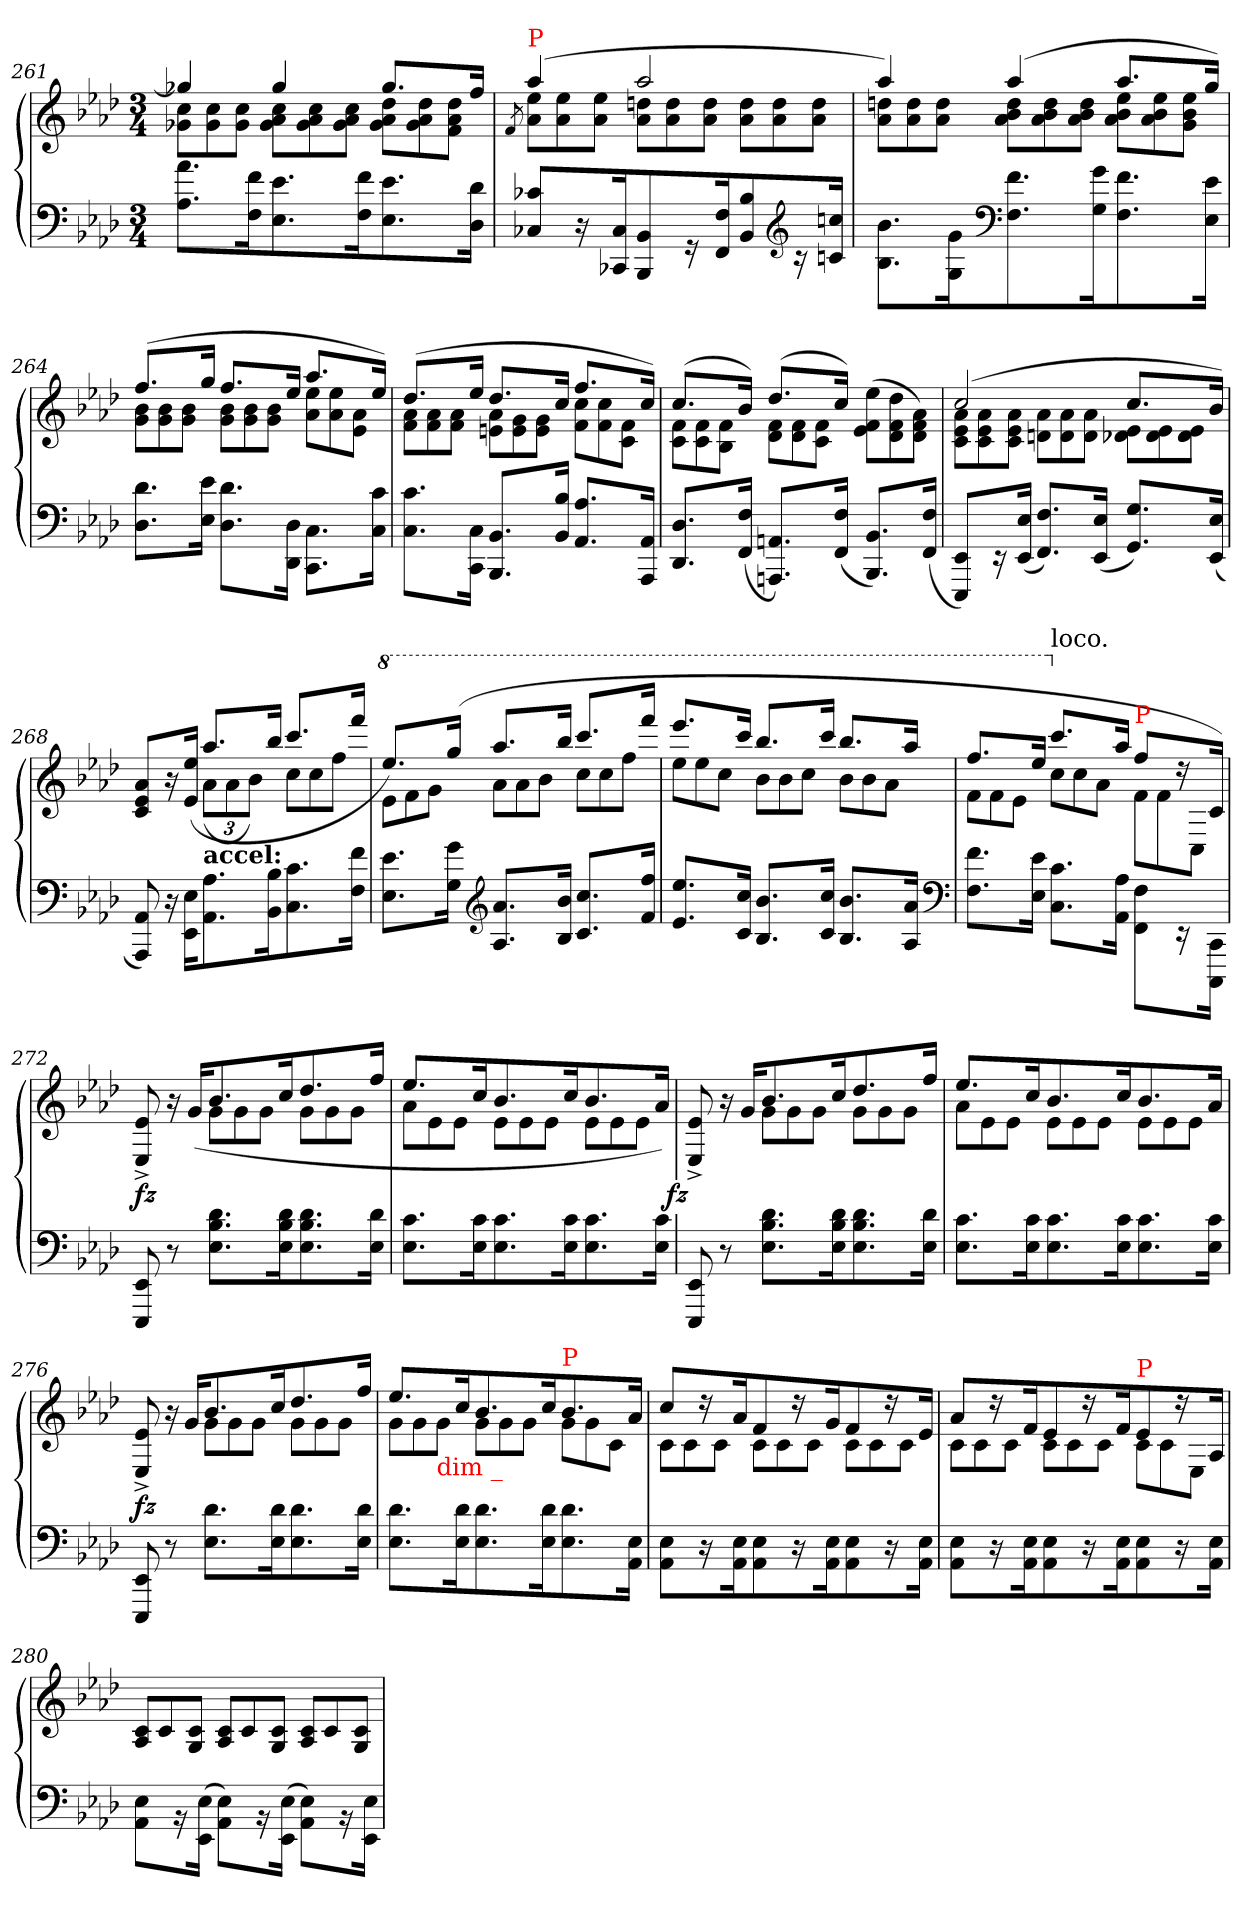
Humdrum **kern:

**kern	**kern	**dynam
*part1	*part1	*part1
*staff2	*staff1	*staff1/2
*clefF4	*clefG2	*
*k[b-e-a-d-]	*k[b-e-a-d-]	*
*M3/4	*M3/4	*
=261	=261	=261
*	*^	*
*	*	*Xtuplet	*
8.a- 8.A-L	4gg-X]	12cc 12g-XL	.
.	.	12cc 12g-	.
.	.	12cc 12g-J	.
16f 16Fk	.	.	.
8.e- 8.E-	4gg-	12cc 12a- 12g-L	.
.	.	12cc 12a- 12g-	.
.	.	12cc 12a- 12g-J	.
16f 16Fk	.	.	.
8.e- 8.E-	8.gg-L	12dd- 12a- 12g-L	.
.	.	12dd- 12a- 12g-	.
.	.	12dd- 12a- 12fJ	.
16d- 16D-Jk	16ffJk	.	.
=262	=262	=262	=262
.	8qf/	.	.
!	!LO:TX:a:color=red:t=P	!	!
8c-X 8C-XL	(>4aa-/	12ee- 12a-L	.
.	.	12ee- 12a-	.
16r	.	.	.
.	.	12ee- 12a-J	.
16C- 16CC-k	.	.	.
8BB- 8BBB-	2aa-	12ddn 12a-L	.
.	.	12dd 12a-	.
16r	.	.	.
.	.	12dd 12a-J	.
16F 16FFk	.	.	.
8B- 8BB-	.	12dd 12a-L	.
.	.	12dd 12a-	.
*clefG2	*	*	*
16r	.	.	.
.	.	12dd 12a-J	.
16ccn 16cnJk	.	.	.
=263	=263	=263	=263
8.b- 8.B-L	4aa-)	12ddn 12a-L	.
.	.	12dd 12a-	.
.	.	12dd 12a-J	.
16g 16Gk	.	.	.
*clefF4	*	*	*
8.f 8.F	(>4aa-	12dd 12b- 12a-L	.
.	.	12dd 12b- 12a-	.
.	.	12dd 12b- 12a-J	.
16g 16Gk	.	.	.
8.f 8.F	8.aa-L	12ee- 12b- 12a-L	.
.	.	12ee- 12b- 12a-	.
.	.	12ee- 12b- 12gJ	.
16e- 16E-Jk	16ggJk)	.	.
=264	=264	=264	=264
8.d- 8.D-L	(>8.ffL	12b- 12gL	.
.	.	12b- 12g	.
.	.	12b- 12gJ	.
16e- 16E-Jk	16ggJk	.	.
8.d- 8.D-L	8.ffL	12b- 12gL	.
.	.	12b- 12g	.
.	.	12b- 12gJ	.
16D- 16DD-Jk	16ee-Jk	.	.
8.C\ 8.CC\L	8.aa-L	12ee- 12a-L	.
.	.	12ee- 12a-	.
.	.	12a- 12e-J	.
16c 16CJk	16ee-Jk)	.	.
=265	=265	=265	=265
8.c\ 8.C\L	(>8.dd-L	12a- 12fL	.
.	.	12a- 12f	.
.	.	12a- 12fJ	.
16C 16CCJk	16ee-Jk	.	.
8.BB-/ 8.BBB-/L	8.dd-L	12a- 12enL	.
.	.	12g 12e	.
.	.	12g 12eJ	.
16B- 16BB-Jk	16ccJk	.	.
8.A-/ 8.AA-/L	8.ffL	12cc 12fL	.
.	.	12cc 12f	.
.	.	12f 12cJ	.
16AA- 16AAA-Jk	16ccJk)	.	.
=266	=266	=266	=266
8.D-/ 8.DD-/L	(>8.ccL	12f 12cL	.
.	.	12f 12c	.
.	.	12f 12B-J	.
(<16F/ 16FF/Jk	16b-Jk)	.	.
8.AAn 8.AAAnL)	(>8.dd-L	12f 12d-L	.
.	.	12f 12d-	.
.	.	12f 12cJ	.
(<16F 16FFJk	16ccJk)	.	.
8.BB- 8.BBB-L)	4ryy	(>12ee-\ 12f\ 12e-\L	.
.	.	12dd-\ 12f\ 12d-\	.
.	.	12a-\ 12f\ 12d-\J)	.
(<16F 16FFJk	.	.	.
=267	=267	=267	=267
8EE- 8EEE-L)	(>2cc	12a- 12e- 12cL	.
.	.	12a- 12e- 12c	.
16r	.	.	.
.	.	12a- 12e- 12cJ	.
(<16E- 16EE-Jk	.	.	.
8.F 8.FFL)	.	12a- 12dnL	.
.	.	12a- 12d	.
.	.	12a- 12dJ	.
(<16E- 16EE-Jk	.	.	.
8.G 8.GGL)	8.ccL	12e- 12d-XL	.
.	.	12e- 12d-	.
.	.	12e- 12d-J	.
(<16E- 16EE-Jk	16b-Jk)	.	.
=268	=268	=268	=268
8AA- 8AAA-)	8a- 8e- 8cL	4ryy	.
16r	16r	.	.
16E- 16EE-KL	(>16ee- 16e-Jk	.	.
*	*	*tuplet	*
*	*	*Xbrackettup	*
!	!LO:TX:b:B:t=accel&colon;	!	!
8.A- 8.AA-	8.aa-/L	(>12a-L	.
.	.	12a-	.
.	.	12b-J)	.
16B- 16BB-k	16bb-Jk	.	.
*	*	*Xtuplet	*
8.c 8.C	8.ccc/L	12ccL	.
.	.	12cc	.
.	.	12ffJ	.
16f 16FJk	16fffJk	.	.
=269	=269	=269	=269
*	*8va	*	*
8.e- 8.E-L	8.eee-L)	12ee-L	.
.	.	12ff	.
.	.	12ggJ	.
16g 16GJk	(>16gggJk	.	.
*clefG2	*	*	*
8.a- 8.A-L	8.aaa-L	12aa-L	.
.	.	12aa-	.
.	.	12bb-J	.
16b- 16B-Jk	16bbb-Jk	.	.
8.cc 8.cL	8.ccccL	12cccL	.
.	.	12ccc	.
.	.	12fffJ	.
16ff 16fJk	16ffffJk	.	.
=270	=270	=270	=270
8.ee- 8.e-L	8.eeee-L	12eee-L	.
.	.	12eee-	.
.	.	12cccJ	.
16cc 16cJk	16ccccJk	.	.
8.b- 8.B-L	8.bbb-L	12bb-L	.
.	.	12bb-	.
.	.	12cccJ	.
16cc 16cJk	16ccccJk	.	.
8.b- 8.B-L	8.bbb-L	12bb-L	.
.	.	12bb-	.
.	.	12aa-J	.
16a- 16A-Jk	16aaa-Jk	.	.
*clefF4	*	*	*
=271	=271	=271	=271
8.f 8.FL	8.fffL	12ffL	.
.	.	12ff	.
.	.	12ee-J	.
16e- 16E-Jk	16eee-Jk	.	.
*	*X8va	*	*
!	!LO:TX:a:t=loco.	!	!
8.c 8.CL	8.cccL	12ccL	.
.	.	12cc	.
.	.	12a-J	.
16A- 16AA-Jk	16aa-Jk	.	.
!	!LO:TX:a:color=red:t=P	!	!
8F\ 8FF\L	8ffL	12f\L	.
.	.	12f\	.
16r	16rdd	.	.
.	.	12C/J	.
16CC 16CCCJk	16cJk)	.	.
=272	=272	=272	=272
8EE-/ 8EEE-/	8e-^>/ 8E-^>/	8ryy	fz
8r	16r	8ryy	.
.	(>16gKL	.	.
8.d- 8.B- 8.E-L	8.b-	12g\L	.
.	.	12g	.
.	.	12gJ	.
16d- 16B- 16E-k	16cck	.	.
8.d- 8.B- 8.E-	8.dd-	12g\L	.
.	.	12g	.
.	.	12gJ	.
16d- 16E-Jk	16ffJk	.	.
=273	=273	=273	=273
8.c 8.E-L	8.ee-L	12a-L	.
.	.	12e-	.
.	.	12e-J	.
16c 16E-k	16cck	.	.
8.c 8.E-	8.b-	12e-L	.
.	.	12e-	.
.	.	12e-J	.
16c 16E-k	16cck	.	.
8.c 8.E-	8.b-	12e-L	.
.	.	12e-	.
.	.	12e-J	.
16c 16E-Jk	16a-Jk)	.	.
=274	=274	=274	=274
!	!	!	!LO:DY:rj
8EE-/ 8EEE-/	8e-^>/ 8E-^>/	4ryy	fz
8r	16r	.	.
.	16g/KL	.	.
8.d- 8.B- 8.E-L	8.b-	12gL	.
.	.	12g	.
.	.	12gJ	.
16d- 16B- 16E-k	16cck	.	.
8.d- 8.B- 8.E-	8.dd-	12gL	.
.	.	12g	.
.	.	12gJ	.
16d- 16E-Jk	16ffJk	.	.
=275	=275	=275	=275
8.c 8.E-L	8.ee-L	12a-L	.
.	.	12e-	.
.	.	12e-J	.
16c 16E-k	16cck	.	.
8.c 8.E-	8.b-	12e-L	.
.	.	12e-	.
.	.	12e-J	.
16c 16E-k	16cck	.	.
8.c 8.E-	8.b-	12e-L	.
.	.	12e-	.
.	.	12e-J	.
16c 16E-Jk	(>16a-Jk	.	.
=276	=276	=276	=276
8EE-/ 8EEE-/	8e-^>/ 8E-^>/	4ryy	fz
8r	16r	.	.
.	16gKL	.	.
8.d- 8.E-L	8.b-	12gL	.
.	.	12g	.
.	.	12gJ	.
16d- 16E-k	16cck	.	.
8.d- 8.E-	8.dd-	12gL	.
.	.	12g	.
.	.	12gJ	.
16d- 16E-Jk	16ffJk	.	.
=277	=277	=277	=277
8.d- 8.E-L	8.ee-L	12gL	.
.	.	12g	.
!	!	!LO:TX:b:color=red:t=dim _	!
.	.	12gJ	.
16d- 16E-k	16cck	.	.
8.d- 8.E-	8.b-	12gL	.
.	.	12g	.
.	.	12gJ	.
16d- 16E-k	16cck	.	.
!	!LO:TX:a:color=red:t=P	!	!
8.d- 8.E-	8.b-	12g\L	.
.	.	12g\	.
.	.	12c/J	.
16E- 16AA-Jk	16a-Jk	.	.
=278	=278	=278	=278
8E-\ 8AA-\L	8ccL	12cL	.
.	.	12c	.
16r	16rdd	.	.
.	.	12cJ	.
16E- 16AA-k	16a-k	.	.
8E- 8AA-	8f	12cL	.
.	.	12c	.
16r	16rdd	.	.
.	.	12cJ	.
16E- 16AA-k	16gk	.	.
8E- 8AA-	8f	12cL	.
.	.	12c	.
16r	16rdd	.	.
.	.	12cJ	.
16E- 16AA-Jk	16e-Jk	.	.
=279	=279	=279	=279
8E-\ 8AA-\L	8a-L	12cL	.
.	.	12c	.
16r	16rdd	.	.
.	.	12cJ	.
16E- 16AA-k	16fk	.	.
8E- 8AA-	8e-	12cL	.
.	.	12c	.
16r	16rdd	.	.
.	.	12cJ	.
16E- 16AA-k	16fk	.	.
!	!LO:TX:a:color=red:t=P	!	!
8E- 8AA-	8e-	12c\L	.
.	.	12c\	.
16r	16rdd	.	.
.	.	12E-/J	.
16E- 16AA-Jk	16A-Jk	.	.
*	*v	*v	*
=280	=280	=280
8E-\ 8AA-\L	12c/ 12A-/L	.
.	12c/	.
16rBB	.	.
.	12c/ 12G/J	.
(>16E-\ 16EE-\Jk	.	.
8E-\ 8AA-\L)	12c/ 12A-/L	.
.	12c/	.
16rBB	.	.
.	12c/ 12G/J	.
(>16E-\ 16EE-\Jk	.	.
8E-\ 8AA-\L)	12c/ 12A-/L	.
.	12c/	.
16rBB	.	.
.	12c/ 12G/J	.
16E-\ 16EE-\Jk	.	.
=	=	=
*-	*-	*-
